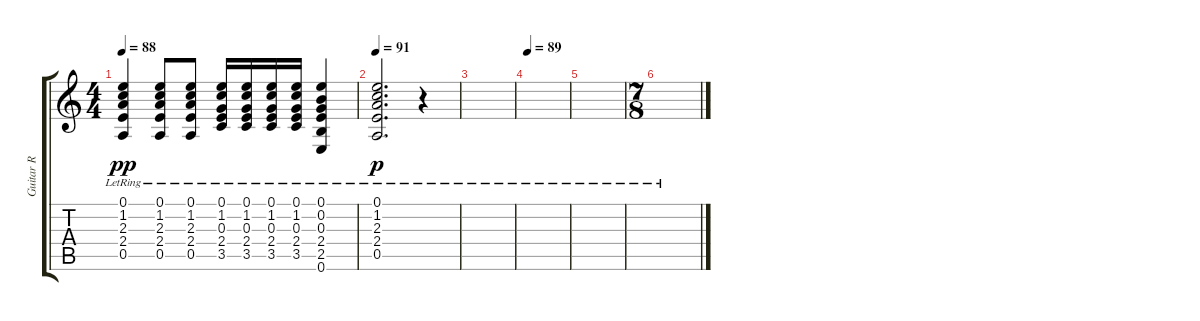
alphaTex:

\track ("Guitar R" "Guitar R") {instrument acousticguitarsteel}
\staff {score tabs}
\tuning (E4 B3 G3 D3 A2 E2) {hide}
\ts (4 4)
\tempo 88
\clef g2
\ks c
(0.1{lr} 1.2{lr} 2.3{lr} 2.4{lr} 0.5{lr}).4{dy pp} (0.1{lr} 1.2{lr} 2.3{lr} 2.4{lr} 0.5{lr}).8 (0.1{lr} 1.2{lr} 2.3{lr} 2.4{lr} 0.5{lr}).8 (0.1{lr} 1.2{lr} 0.3{lr} 2.4{lr} 3.5{lr}).16 (0.1{lr} 1.2{lr} 0.3{lr} 2.4{lr} 3.5{lr}).16 (0.1{lr} 1.2{lr} 0.3{lr} 2.4{lr} 3.5{lr}).16 (0.1{lr} 1.2{lr} 0.3{lr} 2.4{lr} 3.5{lr}).16 (0.1{lr} 0.2{lr} 0.3{lr} 2.4{lr} 2.5{lr} 0.6{lr}).4 |
\tempo 91
(0.1{lr} 1.2{lr} 2.3{lr} 2.4{lr} 0.5{lr}).2{d dy p} r.4 |
|
\tempo 89
|
|
\ts (7 8)
